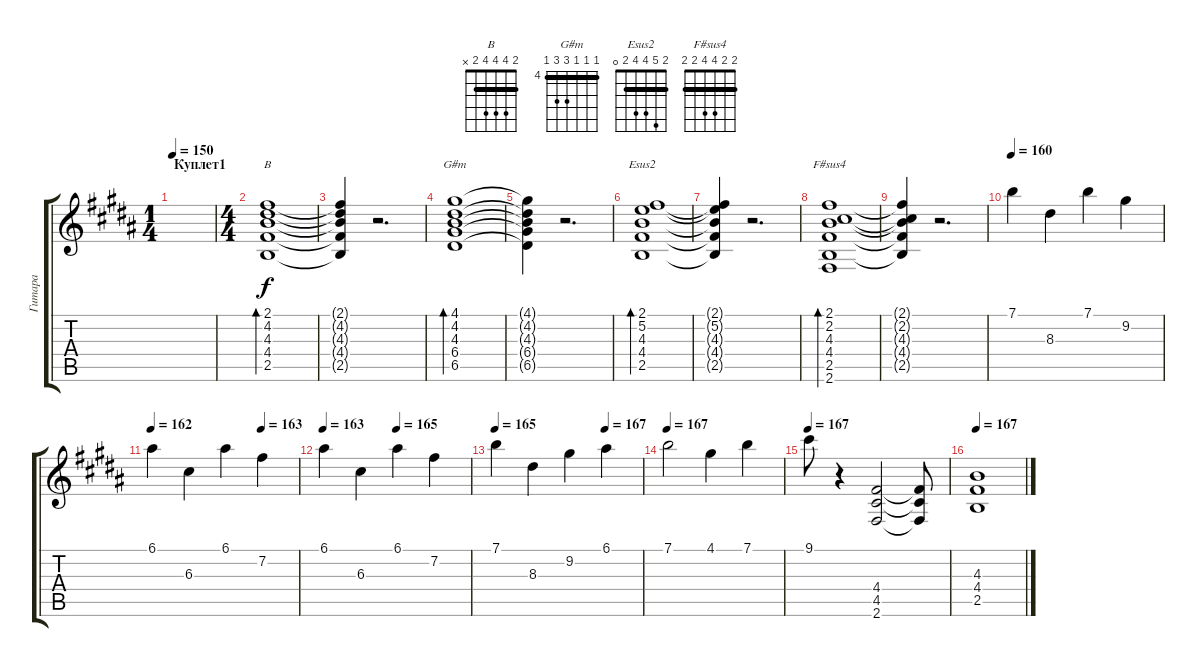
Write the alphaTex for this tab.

\track ("Гитара" "Гитара") {instrument distortionguitar}
\staff {score tabs}
\tuning (E4 B3 G3 D3 A2 E2) {hide}
\chord ("B" 2 4 4 4 2 x) {barre 2}
\chord ("G#m" 4 4 4 6 6 4) {firstfret 4 barre 4}
\chord ("Esus2" 2 5 4 4 2 0) {barre 2}
\chord ("F#sus4" 2 2 4 4 2 2) {barre 2}
\ts (1 4)
\section ("" "Куплет1")
\tempo 150
\clef g2
\ks b
|
\ts (4 4)
(2.1 4.2 4.3 4.4 2.5).1{bd 480 ch "B" instrument acousticguitarnylon} |
(2.1{t} 4.2{t} 4.3{t} 4.4{t} 2.5{t}).4{dy f} r.2{d} |
(4.1 4.2 4.3 6.4 6.5).1{bd 480 ch "G#m"} |
(4.1{t} 4.2{t} 4.3{t} 6.4{t} 6.5{t}).4 r.2{d} |
(2.1 5.2 4.3 4.4 2.5).1{bd 480 ch "Esus2"} |
(2.1{t} 5.2{t} 4.3{t} 4.4{t} 2.5{t}).4 r.2{d} |
(2.1 2.2 4.3 4.4 2.5 2.6).1{bd 480 ch "F#sus4"} |
(2.1{t} 2.2{t} 4.3{t} 4.4{t} 2.5{t}).4 r.2{d} |
\tempo 160
7.1.4{volume 16 instrument acousticguitarnylon} 8.3.4 7.1.4 9.2.4 |
\tempo 162
\tempo (163 0.75)
6.1.4 6.3.4 6.1.4 7.2.4 |
\tempo 163
\tempo (165 0.5)
6.1.4 6.3.4 6.1.4 7.2.4 |
\tempo 165
\tempo (167 0.75)
7.1.4 8.3.4 9.2.4 6.1.4 |
\tempo 167
7.1.2 4.1.4 7.1.4 |
\tempo 167
9.1.8 r.4 (4.4 4.5 2.6).2 (4.4{t} 4.5{t} 2.6{t}).8 |
\tempo 167
(4.3 4.4 2.5).1{instrument overdrivenguitar}
